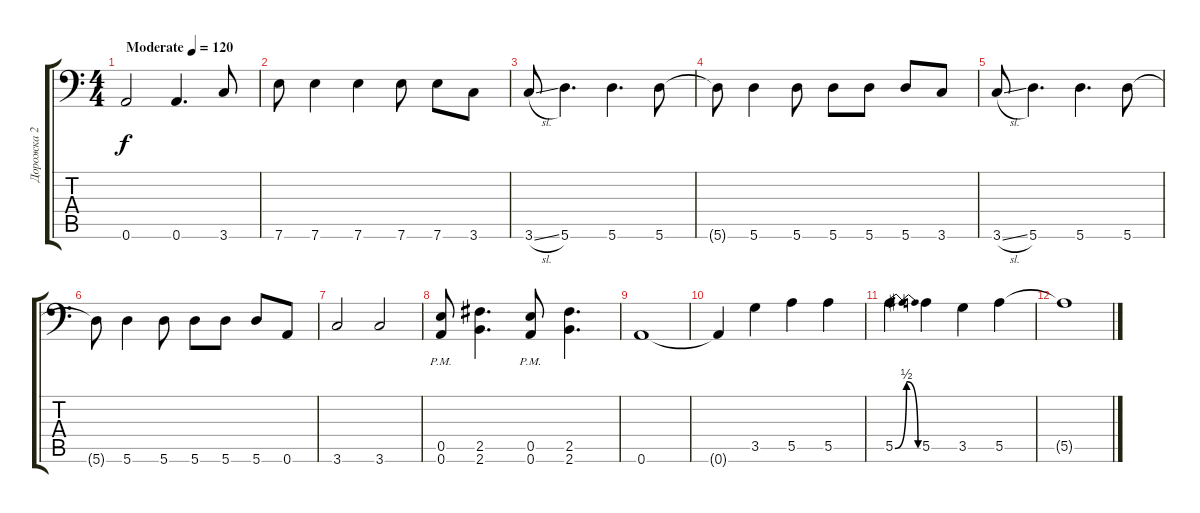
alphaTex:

\track ("Дорожка 2" "Дорожка 2") {instrument distortionguitar}
\staff {score tabs}
\tuning (B3 Gb3 D3 A2 E2 A1) {hide}
\ts (4 4)
\tempo (120 "Moderate")
\clef f4
\ks c
0.6.2{dy f instrument distortionguitar} 0.6.4{d} 3.6.8 |
7.6.8 7.6.4 7.6.4 7.6.8 7.6.8 3.6.8 |
3.6{sl}.8 5.6.4{d} 5.6.4{d} 5.6.8 |
5.6{t}.8 5.6.4 5.6.8 5.6.8 5.6.8 5.6.8 3.6.8 |
3.6{sl}.8 5.6.4{d} 5.6.4{d} 5.6.8 |
5.6{t}.8 5.6.4 5.6.8 5.6.8 5.6.8 5.6.8 0.6.8 |
3.6.2 3.6.2 |
(0.5{pm} 0.6{pm}).8 (2.5 2.6).4{d} (0.5{pm} 0.6{pm}).8 (2.5 2.6).4{d} |
0.6.1 |
0.6{t}.4 3.5.4 5.5.4 5.5.4 |
5.5{be (bendrelease 0 0 7 2 45 2 60 0)}.4 5.5.4 3.5.4 5.5.4 |
5.5{t}.1
